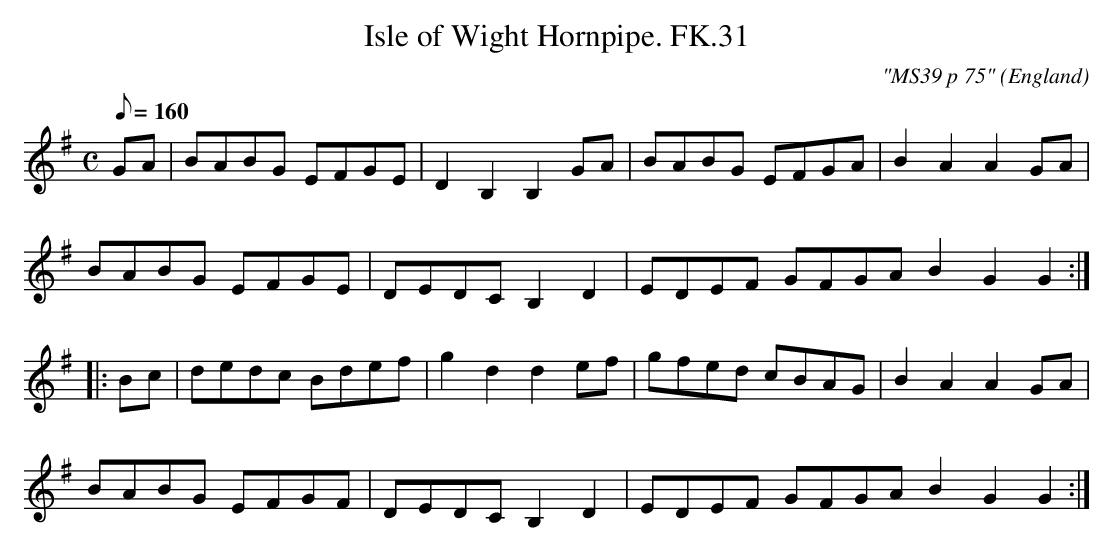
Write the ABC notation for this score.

X:1
T:Isle of Wight Hornpipe. FK.31
M:C
L:1/8
Q:160
C:"MS39 p 75"
O:England
K:G
GA | BABG EFGE | D2 B,2 B,2 GA | BABG EFGA | B2 A2 A2 GA |!
 BABG EFGE | DEDC B,2 D2 | EDEF GFGA B2 G2 G2 :|:!
Bc | dedc Bdef | g2 d2 d2 ef | gfed cBAG | B2 A2 A2 GA |!
 BABG EFGF | DEDC B,2 D2 | EDEF GFGA B2 G2 G2 :|]
